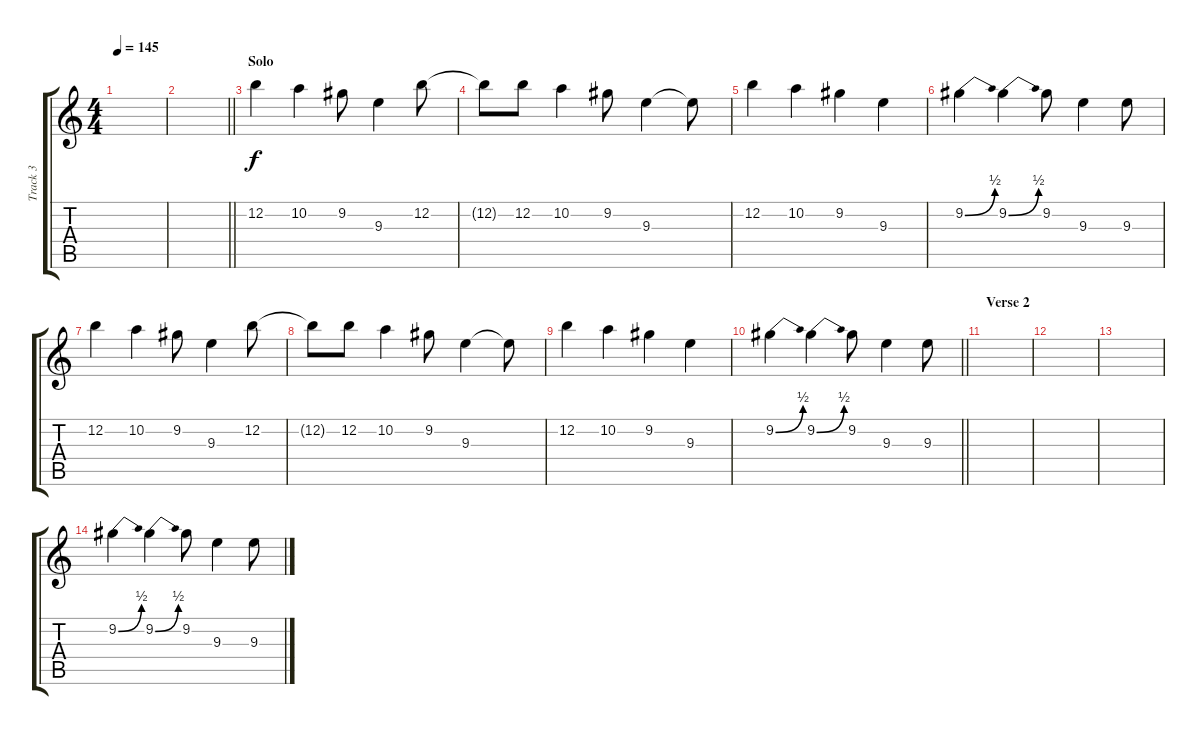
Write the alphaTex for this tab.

\track ("Track 3" "Track 3") {instrument distortionguitar}
\staff {score tabs}
\tuning (E4 B3 G3 D3 A2 E2) {hide}
\ts (4 4)
\tempo 145
\clef g2
\ks c
|
\barLineRight lightlight
|
\section ("" "Solo")
12.2.4 10.2.4 9.2.8 9.3.4 12.2.8 |
12.2{t}.8 12.2.8 10.2.4 9.2.8 9.3.4 9.3{t}.8 |
12.2.4 10.2.4 9.2.4 9.3.4 |
9.2{be (bend 0 0 60 2)}.4 9.2{be (bend 0 0 60 2)}.4 9.2.8 9.3.4 9.3.8 |
12.2.4 10.2.4 9.2.8 9.3.4 12.2.8 |
12.2{t}.8 12.2.8 10.2.4 9.2.8 9.3.4 9.3{t}.8 |
12.2.4 10.2.4 9.2.4 9.3.4 |
\barLineRight lightlight
9.2{be (bend 0 0 60 2)}.4 9.2{be (bend 0 0 60 2)}.4 9.2.8 9.3.4 9.3.8 |
\section ("" "Verse 2")
|
|
|
9.2{be (bend 0 0 60 2)}.4 9.2{be (bend 0 0 60 2)}.4 9.2.8 9.3.4 9.3.8
